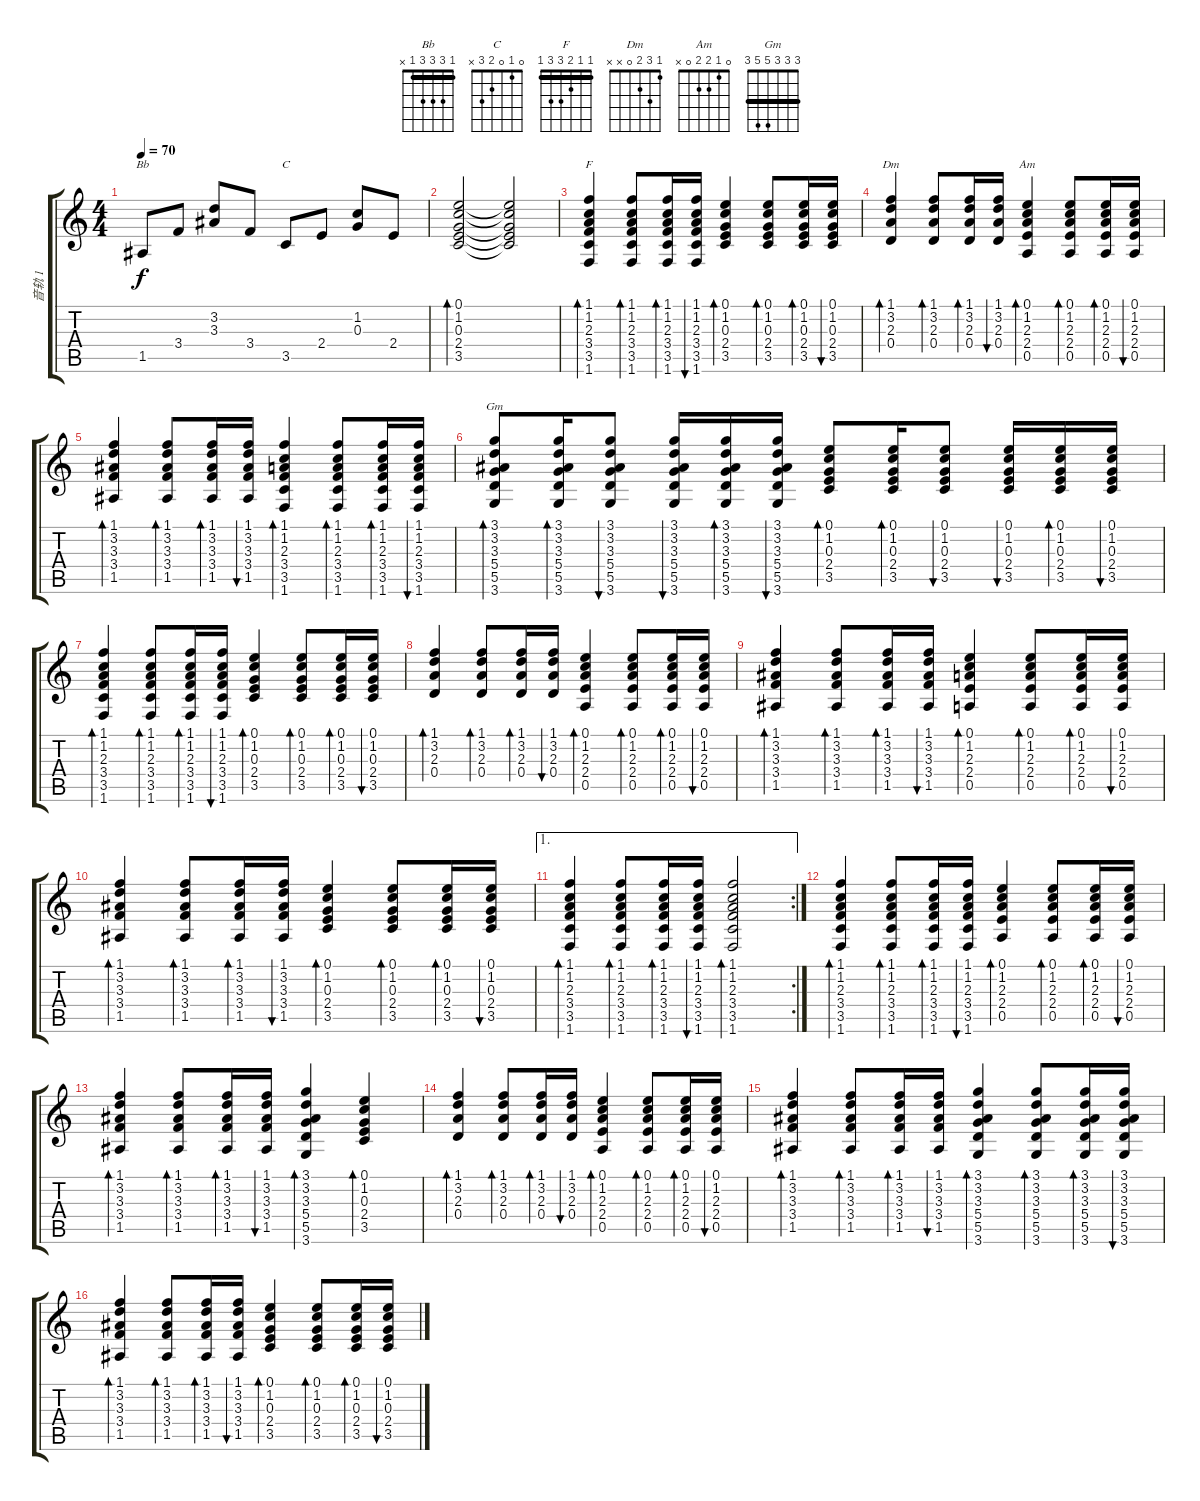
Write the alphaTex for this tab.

\track ("音轨 1" "音轨 1") {instrument acousticguitarsteel}
\staff {score tabs}
\tuning (E4 B3 G3 D3 A2 E2) {hide}
\chord ("Bb" 1 3 3 3 1 x) {barre 1}
\chord ("C" 0 1 0 2 3 x)
\chord ("F" 1 1 2 3 3 1) {barre 1}
\chord ("Dm" 1 3 2 0 x x)
\chord ("Am" 0 1 2 2 0 x)
\chord ("Gm" 3 3 3 5 5 3) {barre 3}
\ts (4 4)
\tempo 70
\clef g2
\ks c
1.5.8{ch "Bb" dy f} 3.4.8 (3.2 3.3).8 3.4.8 3.5.8{ch "C"} 2.4.8 (1.2 0.3).8 2.4.8 |
(0.1 1.2 0.3 2.4 3.5).2{bd 240} (0.1{t} 1.2{t} 0.3{t} 2.4{t} 3.5{t}).2 |
(1.1 1.2 2.3 3.4 3.5 1.6).4{bd 30 ch "F"} (1.1 1.2 2.3 3.4 3.5 1.6).8{bd 30} (1.1 1.2 2.3 3.4 3.5 1.6).16{bd 30} (1.1 1.2 2.3 3.4 3.5 1.6).16{bu 30} (0.1 1.2 0.3 2.4 3.5).4{bd 30} (0.1 1.2 0.3 2.4 3.5).8{bd 30} (0.1 1.2 0.3 2.4 3.5).16{bd 30} (0.1 1.2 0.3 2.4 3.5).16{bu 30} |
(1.1 3.2 2.3 0.4).4{bd 30 ch "Dm"} (1.1 3.2 2.3 0.4).8{bd 30} (1.1 3.2 2.3 0.4).16{bd 30} (1.1 3.2 2.3 0.4).16{bu 30} (0.1 1.2 2.3 2.4 0.5).4{bd 30 ch "Am"} (0.1 1.2 2.3 2.4 0.5).8{bd 30} (0.1 1.2 2.3 2.4 0.5).16{bd 30} (0.1 1.2 2.3 2.4 0.5).16{bu 30} |
(1.1 3.2 3.3 3.4 1.5).4{bd 30} (1.1 3.2 3.3 3.4 1.5).8{bd 30} (1.1 3.2 3.3 3.4 1.5).16{bd 30} (1.1 3.2 3.3 3.4 1.5).16{bu 30} (1.1 1.2 2.3 3.4 3.5 1.6).4{bd 30} (1.1 1.2 2.3 3.4 3.5 1.6).8{bd 30} (1.1 1.2 2.3 3.4 3.5 1.6).16{bd 30} (1.1 1.2 2.3 3.4 3.5 1.6).16{bu 30} |
(3.1 3.2 3.3 5.4 5.5 3.6).8{bd 30 ch "Gm"} (3.1 3.2 3.3 5.4 5.5 3.6).16{bd 30} (3.1 3.2 3.3 5.4 5.5 3.6).8{bu 30} (3.1 3.2 3.3 5.4 5.5 3.6).16{bu 30} (3.1 3.2 3.3 5.4 5.5 3.6).16{bd 30} (3.1 3.2 3.3 5.4 5.5 3.6).16{bu 30} (0.1 1.2 0.3 2.4 3.5).8{bd 30} (0.1 1.2 0.3 2.4 3.5).16{bd 30} (0.1 1.2 0.3 2.4 3.5).8{bu 30} (0.1 1.2 0.3 2.4 3.5).16{bu 30} (0.1 1.2 0.3 2.4 3.5).16{bd 30} (0.1 1.2 0.3 2.4 3.5).16{bu 30} |
(1.1 1.2 2.3 3.4 3.5 1.6).4{bd 30} (1.1 1.2 2.3 3.4 3.5 1.6).8{bd 30} (1.1 1.2 2.3 3.4 3.5 1.6).16{bd 30} (1.1 1.2 2.3 3.4 3.5 1.6).16{bu 30} (0.1 1.2 0.3 2.4 3.5).4{bd 30} (0.1 1.2 0.3 2.4 3.5).8{bd 30} (0.1 1.2 0.3 2.4 3.5).16{bd 30} (0.1 1.2 0.3 2.4 3.5).16{bu 30} |
(1.1 3.2 2.3 0.4).4{bd 30} (1.1 3.2 2.3 0.4).8{bd 30} (1.1 3.2 2.3 0.4).16{bd 30} (1.1 3.2 2.3 0.4).16{bu 30} (0.1 1.2 2.3 2.4 0.5).4{bd 30} (0.1 1.2 2.3 2.4 0.5).8{bd 30} (0.1 1.2 2.3 2.4 0.5).16{bd 30} (0.1 1.2 2.3 2.4 0.5).16{bu 30} |
(1.1 3.2 3.3 3.4 1.5).4{bd 30} (1.1 3.2 3.3 3.4 1.5).8{bd 30} (1.1 3.2 3.3 3.4 1.5).16{bd 30} (1.1 3.2 3.3 3.4 1.5).16{bu 30} (0.1 1.2 2.3 2.4 0.5).4{bd 30} (0.1 1.2 2.3 2.4 0.5).8{bd 30} (0.1 1.2 2.3 2.4 0.5).16{bd 30} (0.1 1.2 2.3 2.4 0.5).16{bu 30} |
(1.1 3.2 3.3 3.4 1.5).4{bd 30} (1.1 3.2 3.3 3.4 1.5).8{bd 30} (1.1 3.2 3.3 3.4 1.5).16{bd 30} (1.1 3.2 3.3 3.4 1.5).16{bu 30} (0.1 1.2 0.3 2.4 3.5).4{bd 30} (0.1 1.2 0.3 2.4 3.5).8{bd 30} (0.1 1.2 0.3 2.4 3.5).16{bd 30} (0.1 1.2 0.3 2.4 3.5).16{bu 30} |
\ae 1
\rc 2
(1.1 1.2 2.3 3.4 3.5 1.6).4{bd 30} (1.1 1.2 2.3 3.4 3.5 1.6).8{bd 30} (1.1 1.2 2.3 3.4 3.5 1.6).16{bd 30} (1.1 1.2 2.3 3.4 3.5 1.6).16{bu 30} (1.1 1.2 2.3 3.4 3.5 1.6).2{bd 120} |
(1.1 1.2 2.3 3.4 3.5 1.6).4{bd 30} (1.1 1.2 2.3 3.4 3.5 1.6).8{bd 30} (1.1 1.2 2.3 3.4 3.5 1.6).16{bd 30} (1.1 1.2 2.3 3.4 3.5 1.6).16{bu 30} (0.1 1.2 2.3 2.4 0.5).4{bd 30} (0.1 1.2 2.3 2.4 0.5).8{bd 30} (0.1 1.2 2.3 2.4 0.5).16{bd 30} (0.1 1.2 2.3 2.4 0.5).16{bu 30} |
(1.1 3.2 3.3 3.4 1.5).4{bd 30} (1.1 3.2 3.3 3.4 1.5).8{bd 30} (1.1 3.2 3.3 3.4 1.5).16{bd 30} (1.1 3.2 3.3 3.4 1.5).16{bu 30} (3.1 3.2 3.3 5.4 5.5 3.6).4{bd 60} (0.1 1.2 0.3 2.4 3.5).4{bd 60} |
(1.1 3.2 2.3 0.4).4{bd 30} (1.1 3.2 2.3 0.4).8{bd 30} (1.1 3.2 2.3 0.4).16{bd 30} (1.1 3.2 2.3 0.4).16{bu 30} (0.1 1.2 2.3 2.4 0.5).4{bd 30} (0.1 1.2 2.3 2.4 0.5).8{bd 30} (0.1 1.2 2.3 2.4 0.5).16{bd 30} (0.1 1.2 2.3 2.4 0.5).16{bu 30} |
(1.1 3.2 3.3 3.4 1.5).4{bd 30} (1.1 3.2 3.3 3.4 1.5).8{bd 30} (1.1 3.2 3.3 3.4 1.5).16{bd 30} (1.1 3.2 3.3 3.4 1.5).16{bu 30} (3.1 3.2 3.3 5.4 5.5 3.6).4{bd 30} (3.1 3.2 3.3 5.4 5.5 3.6).8{bd 30} (3.1 3.2 3.3 5.4 5.5 3.6).16{bd 30} (3.1 3.2 3.3 5.4 5.5 3.6).16{bu 30} |
(1.1 3.2 3.3 3.4 1.5).4{bd 30} (1.1 3.2 3.3 3.4 1.5).8{bd 30} (1.1 3.2 3.3 3.4 1.5).16{bd 30} (1.1 3.2 3.3 3.4 1.5).16{bu 30} (0.1 1.2 0.3 2.4 3.5).4{bd 30} (0.1 1.2 0.3 2.4 3.5).8{bd 30} (0.1 1.2 0.3 2.4 3.5).16{bd 30} (0.1 1.2 0.3 2.4 3.5).16{bu 30}
